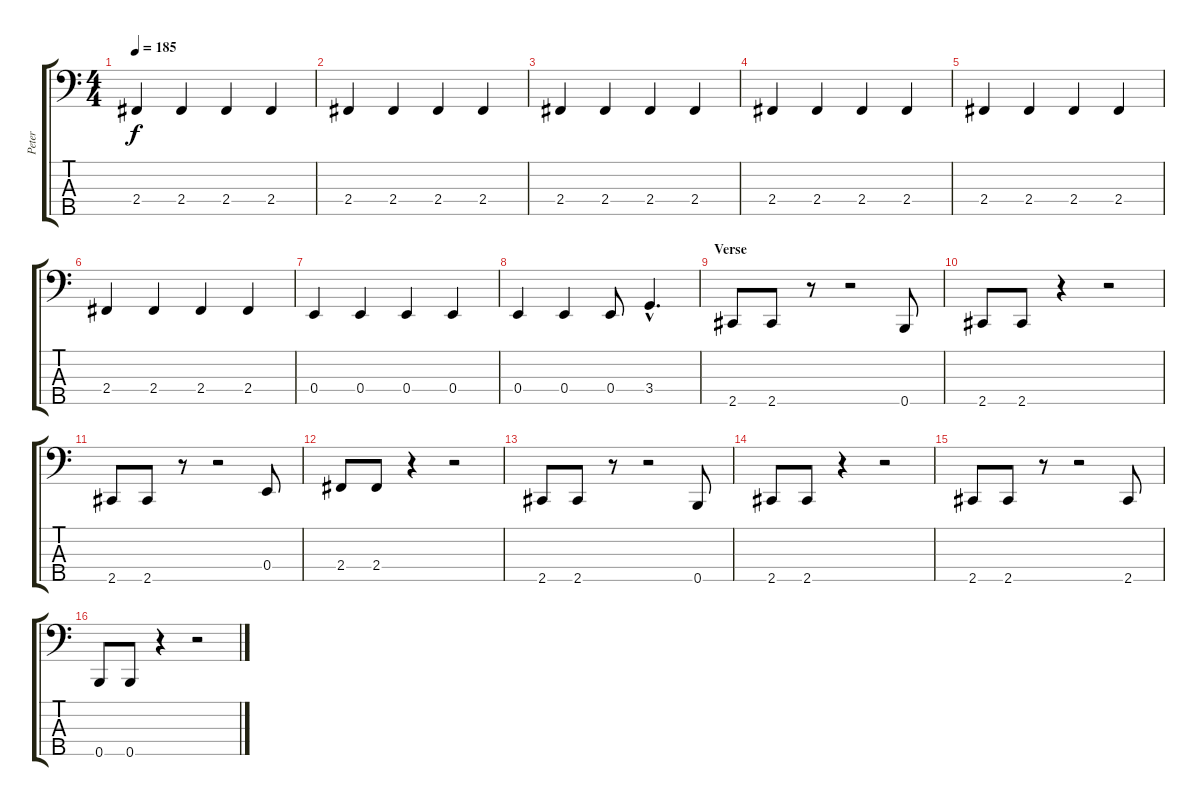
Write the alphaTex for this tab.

\track ("Peter" "Peter") {instrument electricbassfinger}
\staff {score tabs}
\tuning (G2 D2 A1 E1 B0) {hide}
\ts (4 4)
\tempo 185
\clef f4
\ks c
2.4.4{dy f} 2.4.4 2.4.4 2.4.4 |
2.4.4 2.4.4 2.4.4 2.4.4 |
2.4.4 2.4.4 2.4.4 2.4.4 |
2.4.4 2.4.4 2.4.4 2.4.4 |
2.4.4 2.4.4 2.4.4 2.4.4 |
2.4.4 2.4.4 2.4.4 2.4.4 |
0.4.4 0.4.4 0.4.4 0.4.4 |
0.4.4 0.4.4 0.4.8 3.4{hac}.4{d} |
\section ("" "Verse")
2.5.8 2.5.8 r.8 r.2 0.5.8 |
2.5.8 2.5.8 r.4 r.2 |
2.5.8 2.5.8 r.8 r.2 0.4.8 |
2.4.8 2.4.8 r.4 r.2 |
2.5.8 2.5.8 r.8 r.2 0.5.8 |
2.5.8 2.5.8 r.4 r.2 |
2.5.8 2.5.8 r.8 r.2 2.5.8 |
0.5.8 0.5.8 r.4 r.2
